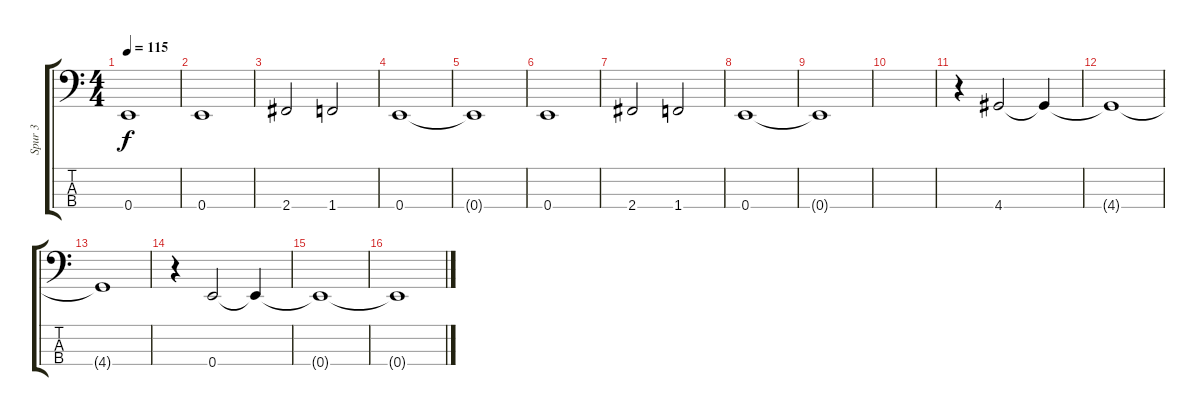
\track ("Spur 3" "Spur 3") {instrument electricbassfinger}
\staff {score tabs}
\tuning (G2 D2 A1 E1) {hide}
\ts (4 4)
\tempo 115
\clef f4
\ks c
0.4{t}.1{dy f} |
0.4.1 |
2.4.2 1.4.2 |
0.4.1 |
0.4{t}.1 |
0.4.1 |
2.4.2 1.4.2 |
0.4.1 |
0.4{t}.1 |
|
r.4 4.4.2 4.4{t}.4 |
4.4{t}.1 |
4.4{t}.1 |
r.4 0.4.2 0.4{t}.4 |
0.4{t}.1 |
0.4{t}.1
